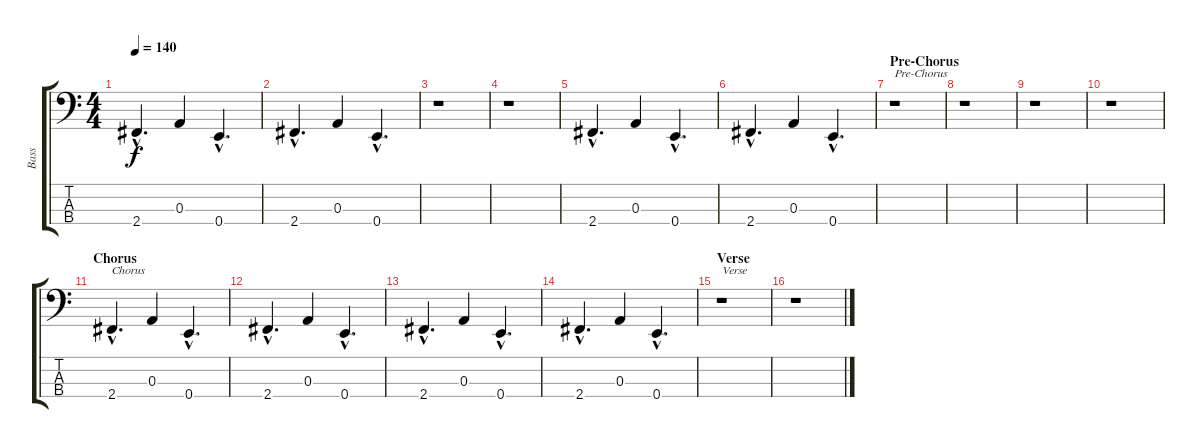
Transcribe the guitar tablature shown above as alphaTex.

\track ("Bass" "Bass") {instrument electricbasspick}
\staff {score tabs}
\tuning (G2 D2 A1 E1) {hide}
\ts (4 4)
\tempo 140
\clef f4
\ks c
2.4{hac}.4{d dy f} 0.3.4 0.4{hac}.4{d} |
2.4{hac}.4{d} 0.3.4 0.4{hac}.4{d} |
r.1 |
r.1 |
2.4{hac}.4{d} 0.3.4 0.4{hac}.4{d} |
2.4{hac}.4{d} 0.3.4 0.4{hac}.4{d} |
\section ("" "Pre-Chorus")
r.1{txt "Pre-Chorus"} |
r.1 |
r.1 |
r.1 |
\section ("" "Chorus")
2.4{hac}.4{d txt "Chorus"} 0.3.4 0.4{hac}.4{d} |
2.4{hac}.4{d} 0.3.4 0.4{hac}.4{d} |
2.4{hac}.4{d} 0.3.4 0.4{hac}.4{d} |
2.4{hac}.4{d} 0.3.4 0.4{hac}.4{d} |
\section ("" "Verse")
r.1{txt "Verse"} |
r.1
